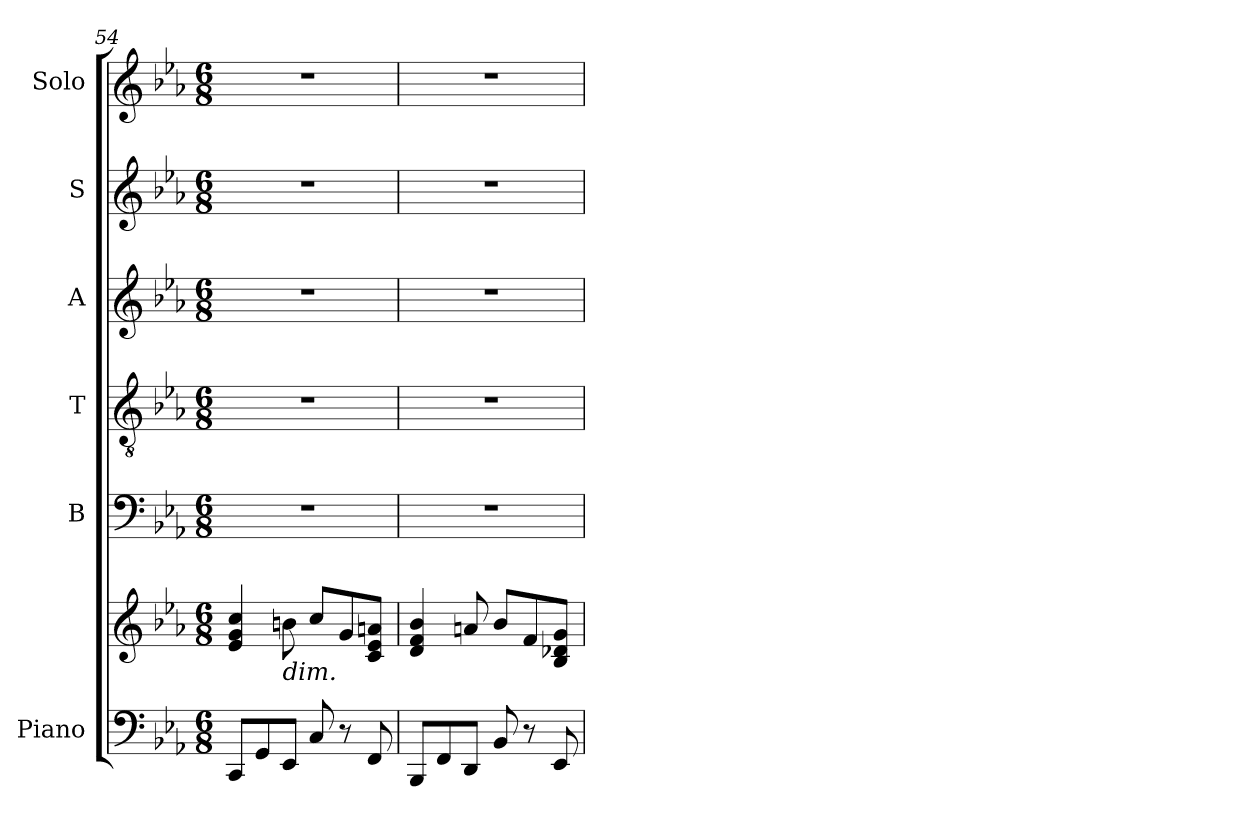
**kern	**kern	**kern	**kern	**kern	**kern	**kern
*part6	*part6	*part5	*part4	*part3	*part2	*part1
*staff7	*staff6	*staff5	*staff4	*staff3	*staff2	*staff1
*I"Piano	*	*I"B	*I"T	*I"A	*I"S	*I"Solo
*I'Pno	*	*I'B	*I'T	*I'A	*I'S	*
*clefF4	*clefG2	*clefF4	*clefGv2	*clefG2	*clefG2	*clefG2
*k[b-e-a-]	*k[b-e-a-]	*k[b-e-a-]	*k[b-e-a-]	*k[b-e-a-]	*k[b-e-a-]	*k[b-e-a-]
*M6/8	*M6/8	*M6/8	*M6/8	*M6/8	*M6/8	*M6/8
=54	=54	=54	=54	=54	=54	=54
8CC/L	4e-/ 4g/ 4cc/	2.r	2.r	2.r	2.r	2.r
8GG/	.	.	.	.	.	.
!	!LO:TX:b:i:t=dim.	!	!	!	!	!
8EE-/J	8bn\	.	.	.	.	.
8C/	8cc/L	.	.	.	.	.
8r	8g/	.	.	.	.	.
8FF/	8c/ 8e-/ 8an/J	.	.	.	.	.
=55	=55	=55	=55	=55	=55	=55
8BBB-/L	4d/ 4f/ 4b-/	2.r	2.r	2.r	2.r	2.r
8FF/	.	.	.	.	.	.
8DD/J	8an/	.	.	.	.	.
8BB-/	8b-/L	.	.	.	.	.
8r	8f/	.	.	.	.	.
8EE-/	8B-/ 8d-X/ 8g/J	.	.	.	.	.
=	=	=	=	=	=	=
*-	*-	*-	*-	*-	*-	*-
